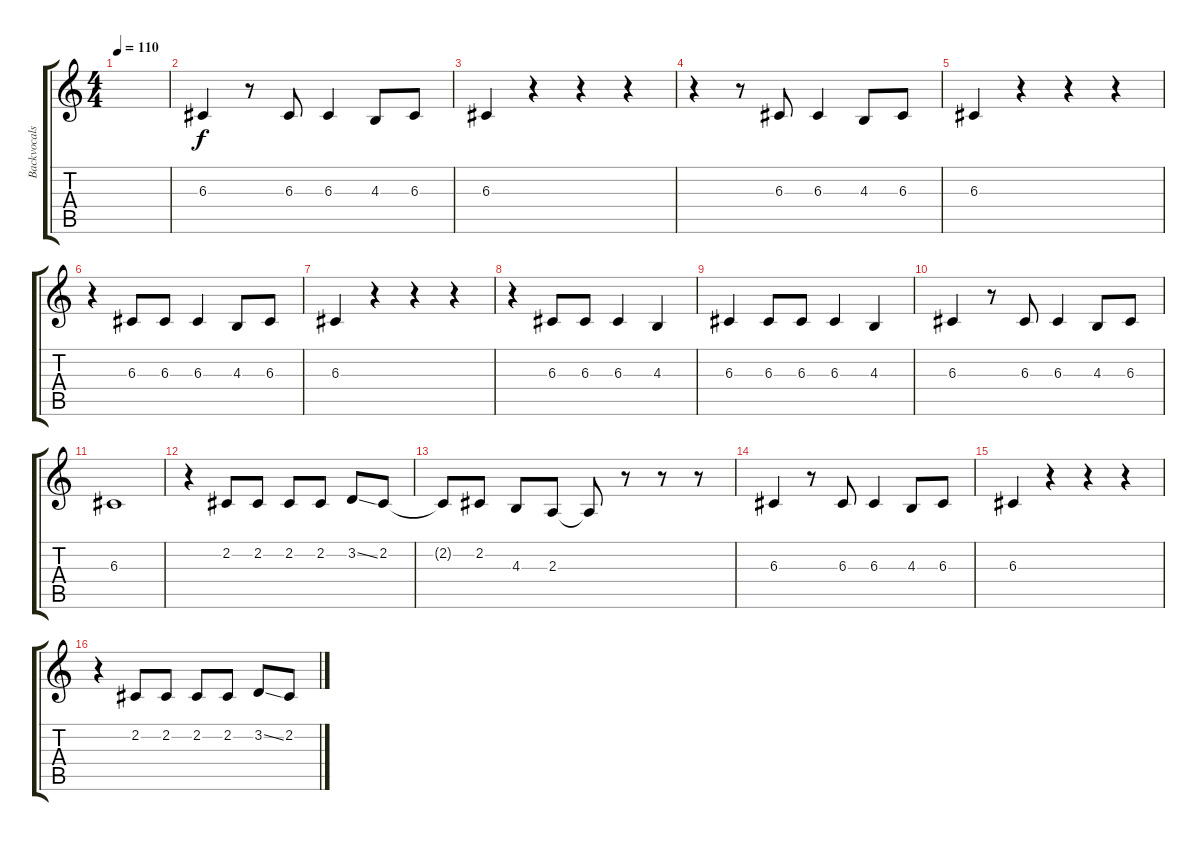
\track ("Backvocals (Mike Shinoda)" "Backvocals") {instrument harmonica}
\staff {score tabs}
\tuning (E4 B3 G3 D3 A2 E2) {hide}
\ts (4 4)
\tempo 110
\clef g2
\ks c
|
6.3.4{volume 13 instrument harmonica} r.8 6.3.8 6.3.4 4.3.8 6.3.8 |
6.3.4 r.4 r.4 r.4 |
r.4 r.8 6.3.8 6.3.4 4.3.8 6.3.8 |
6.3.4 r.4 r.4 r.4 |
r.4 6.3.8 6.3.8 6.3.4 4.3.8 6.3.8 |
6.3.4 r.4 r.4 r.4 |
r.4 6.3.8 6.3.8 6.3.4 4.3.4 |
6.3.4 6.3.8 6.3.8 6.3.4 4.3.4 |
6.3.4 r.8 6.3.8 6.3.4 4.3.8 6.3.8 |
6.3.1 |
r.4{volume 16 instrument flute} 2.2.8 2.2.8 2.2.8 2.2.8 3.2{ss}.8 2.2.8 |
2.2{t}.8 2.2.8 4.3.8 2.3.8 2.3{t}.8 r.8 r.8 r.8 |
6.3.4{volume 13 instrument harmonica} r.8 6.3.8 6.3.4 4.3.8 6.3.8 |
6.3.4 r.4 r.4 r.4 |
r.4{volume 16 instrument flute} 2.2.8 2.2.8 2.2.8 2.2.8 3.2{ss}.8 2.2.8
